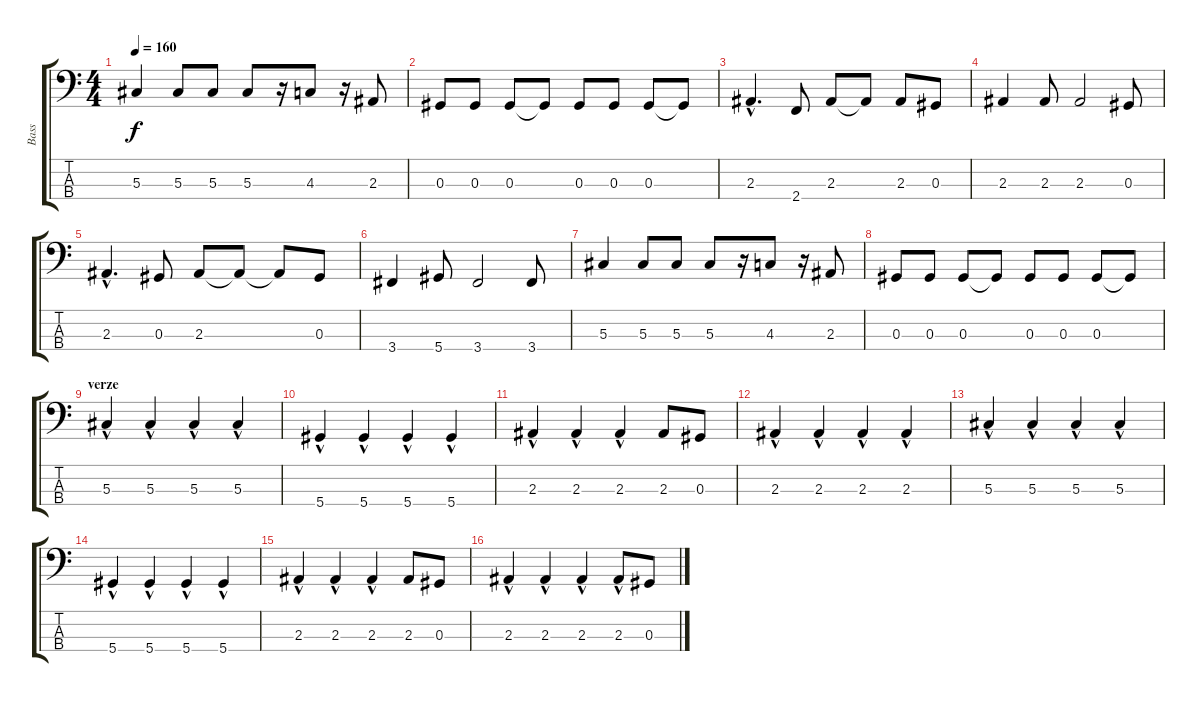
\track ("Bass" "Bass") {instrument slapbass2}
\staff {score tabs}
\tuning (Gb2 Db2 Ab1 Eb1) {hide}
\ts (4 4)
\tempo 160
\clef f4
\ks c
5.3.4{dy f} 5.3.8 5.3.8 5.3.8 r.16 4.3.8 r.16 2.3.8 |
0.3.8 0.3.8 0.3.8 0.3{t}.8 0.3.8 0.3.8 0.3.8 0.3{t}.8 |
2.3{hac}.4{d} 2.4.8 2.3.8 2.3{t}.8 2.3.8 0.3.8 |
2.3.4 2.3.8 2.3.2 0.3.8 |
2.3{hac}.4{d} 0.3.8 2.3.8 2.3{t}.8 2.3{t}.8 0.3.8 |
3.4.4 5.4.8 3.4.2 3.4.8 |
5.3.4 5.3.8 5.3.8 5.3.8 r.16 4.3.8 r.16 2.3.8 |
0.3.8 0.3.8 0.3.8 0.3{t}.8 0.3.8 0.3.8 0.3.8 0.3{t}.8 |
\section ("" "verze")
5.3{hac}.4 5.3{hac}.4 5.3{hac}.4 5.3{hac}.4 |
5.4{hac}.4 5.4{hac}.4 5.4{hac}.4 5.4{hac}.4 |
2.3{hac}.4 2.3{hac}.4 2.3{hac}.4 2.3.8 0.3.8 |
2.3{hac}.4 2.3{hac}.4 2.3{hac}.4 2.3{hac}.4 |
5.3{hac}.4 5.3{hac}.4 5.3{hac}.4 5.3{hac}.4 |
5.4{hac}.4 5.4{hac}.4 5.4{hac}.4 5.4{hac}.4 |
2.3{hac}.4 2.3{hac}.4 2.3{hac}.4 2.3.8 0.3.8 |
2.3{hac}.4 2.3{hac}.4 2.3{hac}.4 2.3{hac}.8 0.3.8
